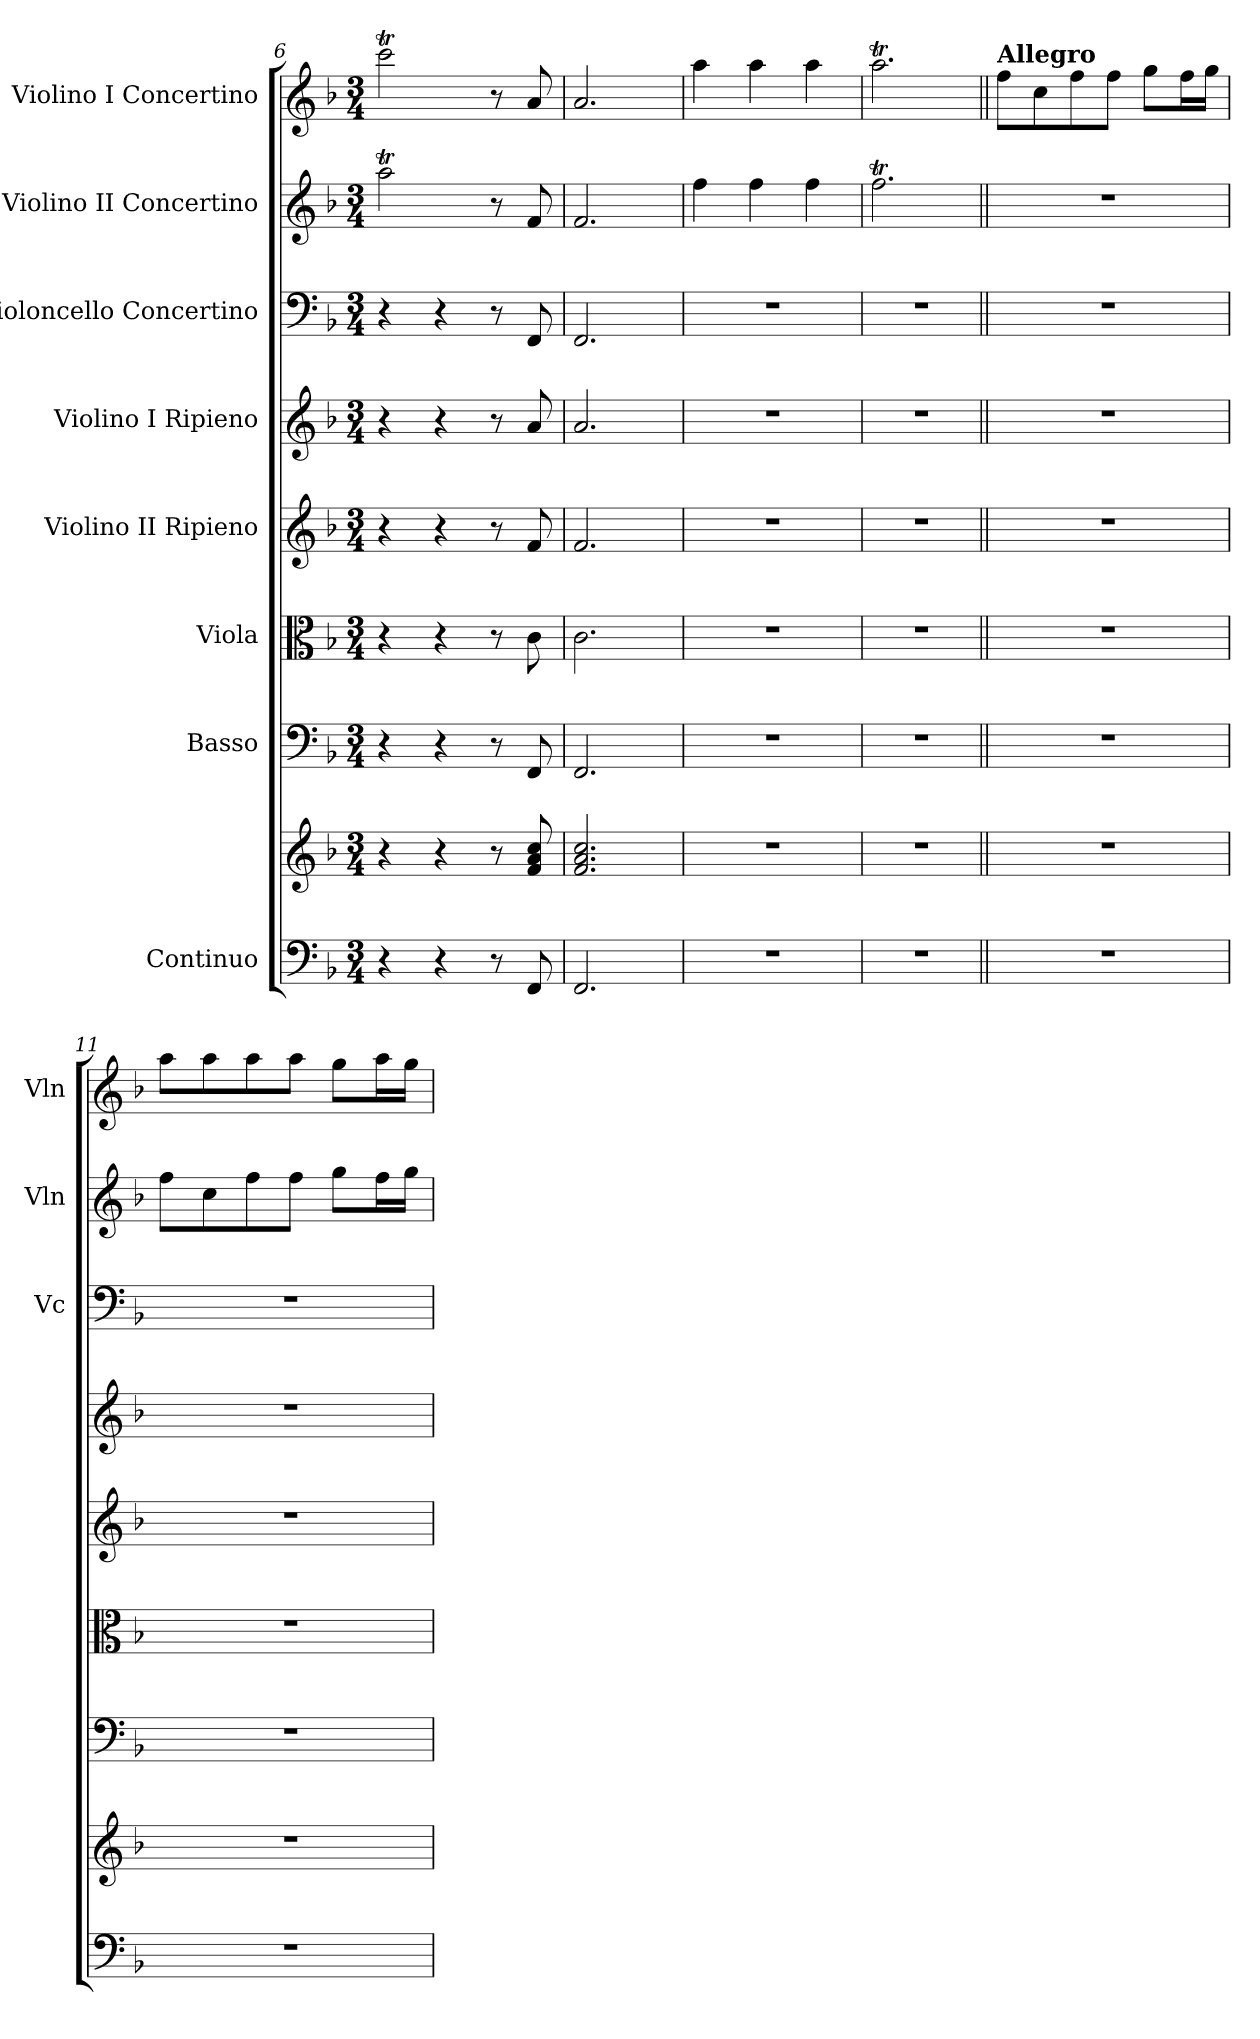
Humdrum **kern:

**kern	**kern	**kern	**kern	**kern	**kern	**kern	**kern	**kern
*part8	*part8	*part7	*part6	*part5	*part4	*part3	*part2	*part1
*staff9	*staff8	*staff7	*staff6	*staff5	*staff4	*staff3	*staff2	*staff1
*I"Continuo	*	*I"Basso	*I"Viola	*I"Violino II Ripieno	*I"Violino I Ripieno	*I"Violoncello Concertino	*I"Violino II Concertino	*I"Violino I Concertino
*	*	*	*	*	*	*I'Vc	*I'Vln	*I'Vln
*clefF4	*clefG2	*clefF4	*clefC3	*clefG2	*clefG2	*clefF4	*clefG2	*clefG2
*k[b-]	*k[b-]	*k[b-]	*k[b-]	*k[b-]	*k[b-]	*k[b-]	*k[b-]	*k[b-]
*M3/4	*M3/4	*M3/4	*M3/4	*M3/4	*M3/4	*M3/4	*M3/4	*M3/4
=6	=6	=6	=6	=6	=6	=6	=6	=6
4r	4r	4r	4r	4r	4r	4r	2aat\	2cccT\
4r	4r	4r	4r	4r	4r	4r	.	.
8r	8r	8r	8r	8r	8r	8r	8r	8r
8FF/	8f/ 8a/ 8cc/	8FF/	8c\	8f/	8a/	8FF/	8f/	8a/
=7	=7	=7	=7	=7	=7	=7	=7	=7
2.FF/	2.f/ 2.a/ 2.cc/	2.FF/	2.c\	2.f/	2.a/	2.FF/	2.f/	2.a/
=8	=8	=8	=8	=8	=8	=8	=8	=8
2.r	2.r	2.r	2.r	2.r	2.r	2.r	4ff\	4aa\
.	.	.	.	.	.	.	4ff\	4aa\
.	.	.	.	.	.	.	4ff\	4aa\
=9	=9	=9	=9	=9	=9	=9	=9	=9
2.r	2.r	2.r	2.r	2.r	2.r	2.r	2.ffT\	2.aat\
=10||	=10||	=10||	=10||	=10||	=10||	=10||	=10||	=10||
!	!	!	!	!	!	!	!	!LO:TX:a:B:t=Allegro
2.r	2.r	2.r	2.r	2.r	2.r	2.r	2.r	8ff\L
.	.	.	.	.	.	.	.	8cc\
.	.	.	.	.	.	.	.	8ff\
.	.	.	.	.	.	.	.	8ff\J
.	.	.	.	.	.	.	.	8gg\L
.	.	.	.	.	.	.	.	16ff\L
.	.	.	.	.	.	.	.	16gg\JJ
=11	=11	=11	=11	=11	=11	=11	=11	=11
2.r	2.r	2.r	2.r	2.r	2.r	2.r	8ff\L	8aa\L
.	.	.	.	.	.	.	8cc\	8aa\
.	.	.	.	.	.	.	8ff\	8aa\
.	.	.	.	.	.	.	8ff\J	8aa\J
.	.	.	.	.	.	.	8gg\L	8gg\L
.	.	.	.	.	.	.	16ff\L	16aa\L
.	.	.	.	.	.	.	16gg\JJ	16gg\JJ
=	=	=	=	=	=	=	=	=
*-	*-	*-	*-	*-	*-	*-	*-	*-
